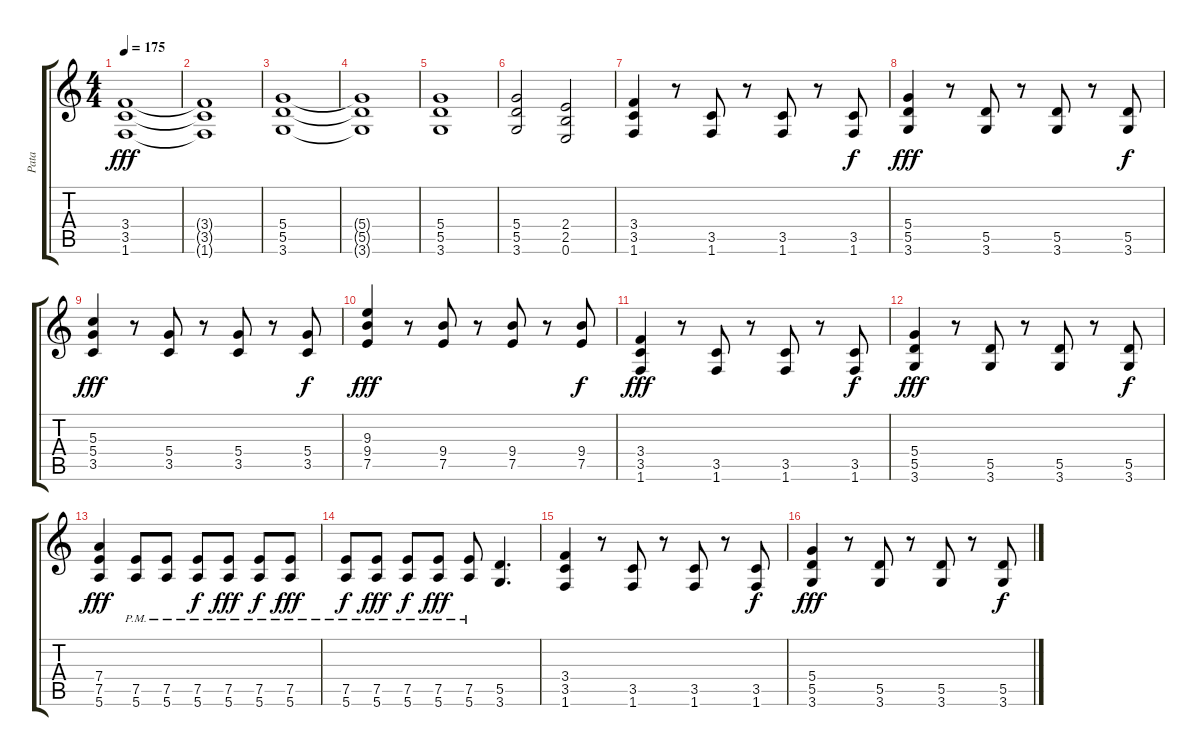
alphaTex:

\track ("Pata" "Pata") {instrument distortionguitar}
\staff {score tabs}
\tuning (E4 B3 G3 D3 A2 E2) {hide}
\ts (4 4)
\tempo 175
\clef g2
\ks c
(3.4 3.5 1.6).1{dy fff} |
(3.4{t} 3.5{t} 1.6{t}).1 |
(5.4 5.5 3.6).1 |
(5.4{t} 5.5{t} 3.6{t}).1 |
(5.4 5.5 3.6).1 |
(5.4 5.5 3.6).2 (2.4 2.5 0.6).2 |
(3.4 3.5 1.6).4 r.8 (3.5 1.6).8 r.8 (3.5 1.6).8 r.8 (3.5 1.6).8{dy f} |
(5.4 5.5 3.6).4{dy fff} r.8 (5.5 3.6).8 r.8 (5.5 3.6).8 r.8 (5.5 3.6).8{dy f} |
(5.3 5.4 3.5).4{dy fff} r.8 (5.4 3.5).8 r.8 (5.4 3.5).8 r.8 (5.4 3.5).8{dy f} |
(9.3 9.4 7.5).4{dy fff} r.8 (9.4 7.5).8 r.8 (9.4 7.5).8 r.8 (9.4 7.5).8{dy f} |
(3.4 3.5 1.6).4{dy fff} r.8 (3.5 1.6).8 r.8 (3.5 1.6).8 r.8 (3.5 1.6).8{dy f} |
(5.4 5.5 3.6).4{dy fff} r.8 (5.5 3.6).8 r.8 (5.5 3.6).8 r.8 (5.5 3.6).8{dy f} |
(7.4 7.5 5.6).4{dy fff} (7.5{pm} 5.6{pm}).8 (7.5{pm} 5.6{pm}).8 (7.5{pm} 5.6{pm}).8{dy f} (7.5{pm} 5.6{pm}).8{dy fff} (7.5{pm} 5.6{pm}).8{dy f} (7.5{pm} 5.6{pm}).8{dy fff} |
(7.5{pm} 5.6{pm}).8{dy f} (7.5{pm} 5.6{pm}).8{dy fff} (7.5{pm} 5.6{pm}).8{dy f} (7.5{pm} 5.6{pm}).8{dy fff} (7.5{pm} 5.6{pm}).8 (5.5 3.6).4{d} |
(3.4 3.5 1.6).4 r.8 (3.5 1.6).8 r.8 (3.5 1.6).8 r.8 (3.5 1.6).8{dy f} |
(5.4 5.5 3.6).4{dy fff} r.8 (5.5 3.6).8 r.8 (5.5 3.6).8 r.8 (5.5 3.6).8{dy f}
